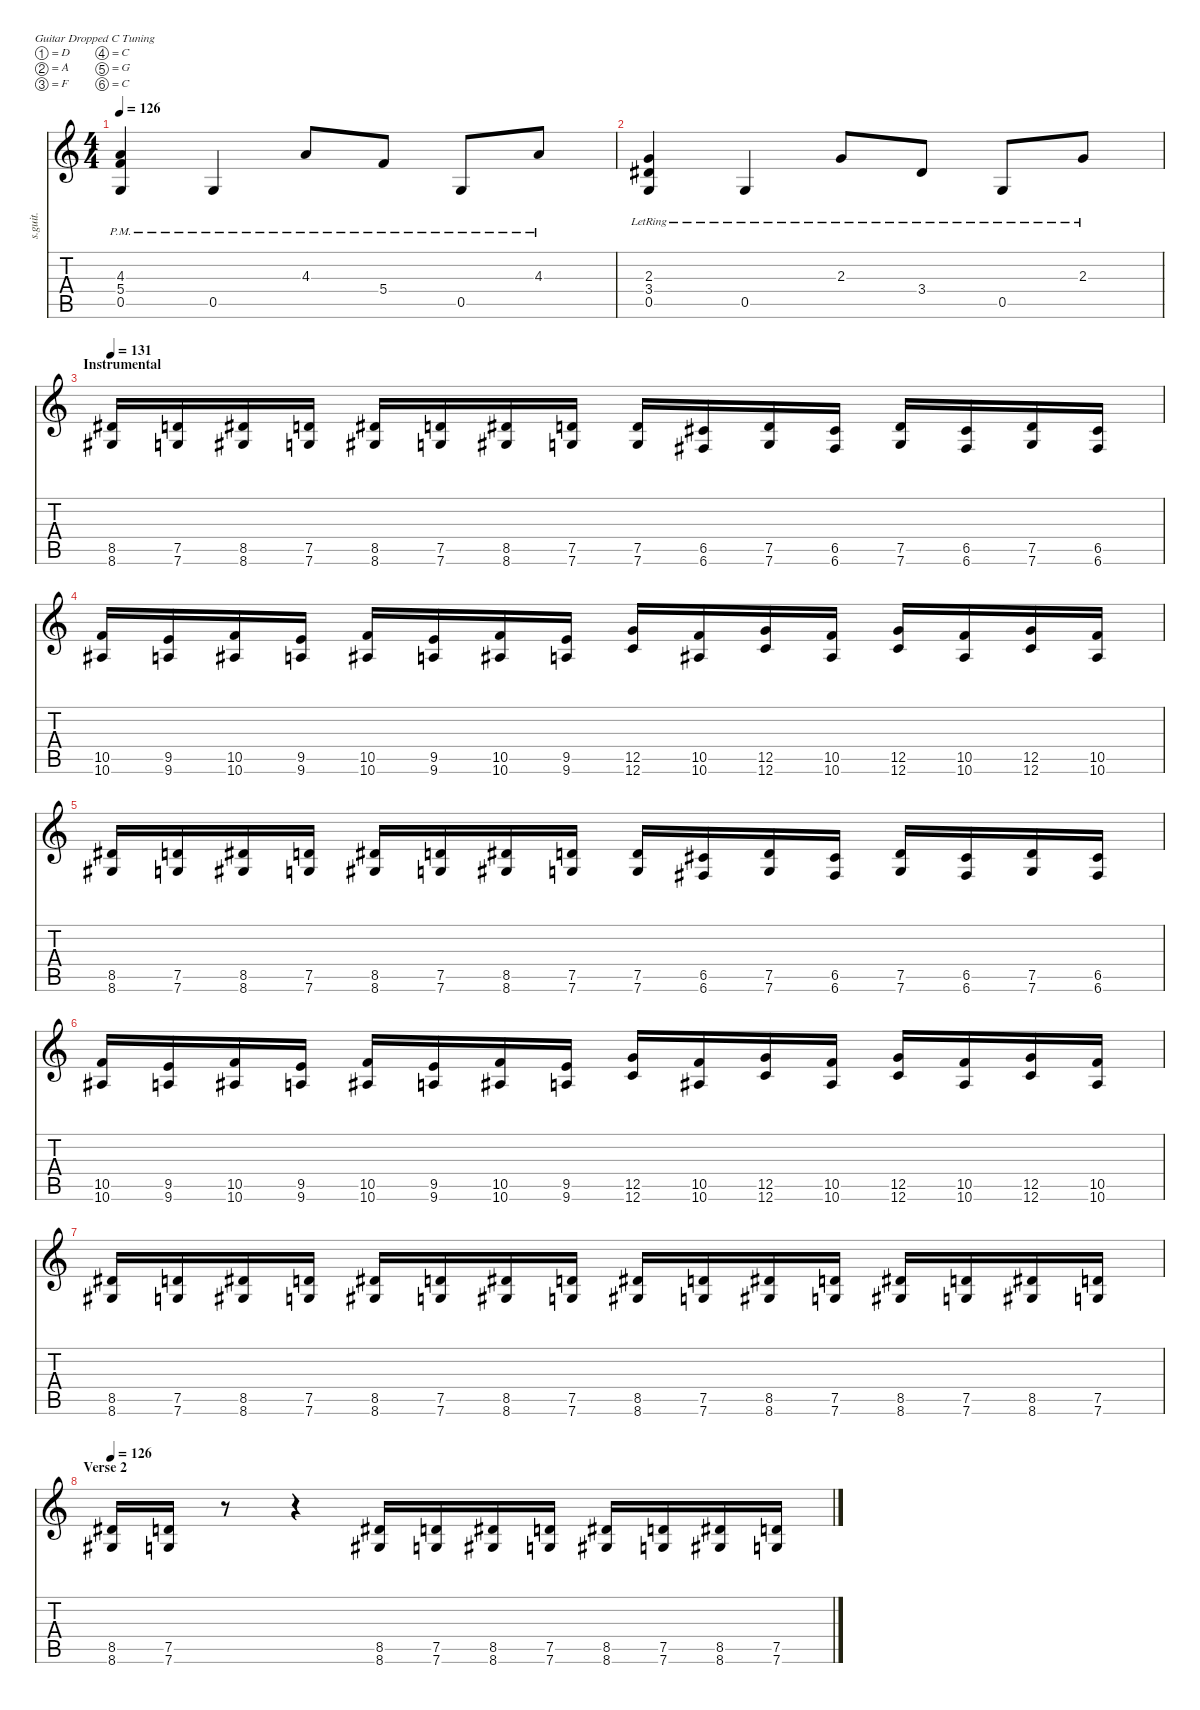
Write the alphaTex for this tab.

\defaultSystemsLayout 4
\hideDynamics
\bracketExtendMode nobrackets
\track ("Daron Malakian | Master" "s.guit.") {instrument distortionguitar}
\staff {score tabs}
\tuning (D4 A3 F3 C3 G2 C2)
\ts (4 4)
\tempo 126
\clef g2
\ks c
(4.3{pm} 5.4{pm} 0.5{pm}).4{lyrics (0 "") lyrics (1 "") lyrics (2 "") lyrics (3 "") lyrics (4 "") dy f} 0.5{pm}.4{lyrics (0 "") lyrics (1 "") lyrics (2 "") lyrics (3 "") lyrics (4 "")} 4.3{pm}.8{lyrics (0 "") lyrics (1 "") lyrics (2 "") lyrics (3 "") lyrics (4 "")} 5.4{pm}.8{lyrics (0 "") lyrics (1 "") lyrics (2 "") lyrics (3 "") lyrics (4 "")} 0.5{pm}.8{lyrics (0 "") lyrics (1 "") lyrics (2 "") lyrics (3 "") lyrics (4 "")} 4.3{pm}.8{lyrics (0 "") lyrics (1 "") lyrics (2 "") lyrics (3 "") lyrics (4 "")} |
(2.3{lr} 3.4{lr acc #} 0.5{lr}).4{lyrics (0 "") lyrics (1 "") lyrics (2 "") lyrics (3 "") lyrics (4 "")} 0.5{lr}.4{lyrics (0 "") lyrics (1 "") lyrics (2 "") lyrics (3 "") lyrics (4 "")} 2.3{lr}.8{lyrics (0 "") lyrics (1 "") lyrics (2 "") lyrics (3 "") lyrics (4 "")} 3.4{lr acc #}.8{lyrics (0 "") lyrics (1 "") lyrics (2 "") lyrics (3 "") lyrics (4 "")} 0.5{lr}.8{lyrics (0 "") lyrics (1 "") lyrics (2 "") lyrics (3 "") lyrics (4 "")} 2.3{lr}.8{lyrics (0 "") lyrics (1 "") lyrics (2 "") lyrics (3 "") lyrics (4 "")} |
\section ("" "Instrumental")
\tempo 131
(8.5{acc #} 8.6{acc #}).16{lyrics (0 "") lyrics (1 "") lyrics (2 "") lyrics (3 "") lyrics (4 "")} (7.5 7.6).16{lyrics (0 "") lyrics (1 "") lyrics (2 "") lyrics (3 "") lyrics (4 "")} (8.5{acc #} 8.6{acc #}).16{lyrics (0 "") lyrics (1 "") lyrics (2 "") lyrics (3 "") lyrics (4 "")} (7.5 7.6).16{lyrics (0 "") lyrics (1 "") lyrics (2 "") lyrics (3 "") lyrics (4 "")} (8.5{acc #} 8.6{acc #}).16{lyrics (0 "") lyrics (1 "") lyrics (2 "") lyrics (3 "") lyrics (4 "")} (7.5 7.6).16{lyrics (0 "") lyrics (1 "") lyrics (2 "") lyrics (3 "") lyrics (4 "")} (8.5{acc #} 8.6{acc #}).16{lyrics (0 "") lyrics (1 "") lyrics (2 "") lyrics (3 "") lyrics (4 "")} (7.5 7.6).16{lyrics (0 "") lyrics (1 "") lyrics (2 "") lyrics (3 "") lyrics (4 "")} (7.5 7.6).16{lyrics (0 "") lyrics (1 "") lyrics (2 "") lyrics (3 "") lyrics (4 "")} (6.5{acc #} 6.6{acc #}).16{lyrics (0 "") lyrics (1 "") lyrics (2 "") lyrics (3 "") lyrics (4 "")} (7.5 7.6).16{lyrics (0 "") lyrics (1 "") lyrics (2 "") lyrics (3 "") lyrics (4 "")} (6.5{acc #} 6.6{acc #}).16{lyrics (0 "") lyrics (1 "") lyrics (2 "") lyrics (3 "") lyrics (4 "")} (7.5 7.6).16{lyrics (0 "") lyrics (1 "") lyrics (2 "") lyrics (3 "") lyrics (4 "")} (6.5{acc #} 6.6{acc #}).16{lyrics (0 "") lyrics (1 "") lyrics (2 "") lyrics (3 "") lyrics (4 "")} (7.5 7.6).16{lyrics (0 "") lyrics (1 "") lyrics (2 "") lyrics (3 "") lyrics (4 "")} (6.5{acc #} 6.6{acc #}).16{lyrics (0 "") lyrics (1 "") lyrics (2 "") lyrics (3 "") lyrics (4 "")} |
(10.5 10.6{acc #}).16{lyrics (0 "") lyrics (1 "") lyrics (2 "") lyrics (3 "") lyrics (4 "")} (9.5 9.6).16{lyrics (0 "") lyrics (1 "") lyrics (2 "") lyrics (3 "") lyrics (4 "")} (10.5 10.6{acc #}).16{lyrics (0 "") lyrics (1 "") lyrics (2 "") lyrics (3 "") lyrics (4 "")} (9.5 9.6).16{lyrics (0 "") lyrics (1 "") lyrics (2 "") lyrics (3 "") lyrics (4 "")} (10.5 10.6{acc #}).16{lyrics (0 "") lyrics (1 "") lyrics (2 "") lyrics (3 "") lyrics (4 "")} (9.5 9.6).16{lyrics (0 "") lyrics (1 "") lyrics (2 "") lyrics (3 "") lyrics (4 "")} (10.5 10.6{acc #}).16{lyrics (0 "") lyrics (1 "") lyrics (2 "") lyrics (3 "") lyrics (4 "")} (9.5 9.6).16{lyrics (0 "") lyrics (1 "") lyrics (2 "") lyrics (3 "") lyrics (4 "")} (12.5 12.6).16{lyrics (0 "") lyrics (1 "") lyrics (2 "") lyrics (3 "") lyrics (4 "")} (10.5 10.6{acc #}).16{lyrics (0 "") lyrics (1 "") lyrics (2 "") lyrics (3 "") lyrics (4 "")} (12.5 12.6).16{lyrics (0 "") lyrics (1 "") lyrics (2 "") lyrics (3 "") lyrics (4 "")} (10.5 10.6{acc #}).16{lyrics (0 "") lyrics (1 "") lyrics (2 "") lyrics (3 "") lyrics (4 "")} (12.5 12.6).16{lyrics (0 "") lyrics (1 "") lyrics (2 "") lyrics (3 "") lyrics (4 "")} (10.5 10.6{acc #}).16{lyrics (0 "") lyrics (1 "") lyrics (2 "") lyrics (3 "") lyrics (4 "")} (12.5 12.6).16{lyrics (0 "") lyrics (1 "") lyrics (2 "") lyrics (3 "") lyrics (4 "")} (10.5 10.6{acc #}).16{lyrics (0 "") lyrics (1 "") lyrics (2 "") lyrics (3 "") lyrics (4 "")} |
(8.5{acc #} 8.6{acc #}).16{lyrics (0 "") lyrics (1 "") lyrics (2 "") lyrics (3 "") lyrics (4 "")} (7.5 7.6).16{lyrics (0 "") lyrics (1 "") lyrics (2 "") lyrics (3 "") lyrics (4 "")} (8.5{acc #} 8.6{acc #}).16{lyrics (0 "") lyrics (1 "") lyrics (2 "") lyrics (3 "") lyrics (4 "")} (7.5 7.6).16{lyrics (0 "") lyrics (1 "") lyrics (2 "") lyrics (3 "") lyrics (4 "")} (8.5{acc #} 8.6{acc #}).16{lyrics (0 "") lyrics (1 "") lyrics (2 "") lyrics (3 "") lyrics (4 "")} (7.5 7.6).16{lyrics (0 "") lyrics (1 "") lyrics (2 "") lyrics (3 "") lyrics (4 "")} (8.5{acc #} 8.6{acc #}).16{lyrics (0 "") lyrics (1 "") lyrics (2 "") lyrics (3 "") lyrics (4 "")} (7.5 7.6).16{lyrics (0 "") lyrics (1 "") lyrics (2 "") lyrics (3 "") lyrics (4 "")} (7.5 7.6).16{lyrics (0 "") lyrics (1 "") lyrics (2 "") lyrics (3 "") lyrics (4 "")} (6.5{acc #} 6.6{acc #}).16{lyrics (0 "") lyrics (1 "") lyrics (2 "") lyrics (3 "") lyrics (4 "")} (7.5 7.6).16{lyrics (0 "") lyrics (1 "") lyrics (2 "") lyrics (3 "") lyrics (4 "")} (6.5{acc #} 6.6{acc #}).16{lyrics (0 "") lyrics (1 "") lyrics (2 "") lyrics (3 "") lyrics (4 "")} (7.5 7.6).16{lyrics (0 "") lyrics (1 "") lyrics (2 "") lyrics (3 "") lyrics (4 "")} (6.5{acc #} 6.6{acc #}).16{lyrics (0 "") lyrics (1 "") lyrics (2 "") lyrics (3 "") lyrics (4 "")} (7.5 7.6).16{lyrics (0 "") lyrics (1 "") lyrics (2 "") lyrics (3 "") lyrics (4 "")} (6.5{acc #} 6.6{acc #}).16{lyrics (0 "") lyrics (1 "") lyrics (2 "") lyrics (3 "") lyrics (4 "")} |
(10.5 10.6{acc #}).16{lyrics (0 "") lyrics (1 "") lyrics (2 "") lyrics (3 "") lyrics (4 "")} (9.5 9.6).16{lyrics (0 "") lyrics (1 "") lyrics (2 "") lyrics (3 "") lyrics (4 "")} (10.5 10.6{acc #}).16{lyrics (0 "") lyrics (1 "") lyrics (2 "") lyrics (3 "") lyrics (4 "")} (9.5 9.6).16{lyrics (0 "") lyrics (1 "") lyrics (2 "") lyrics (3 "") lyrics (4 "")} (10.5 10.6{acc #}).16{lyrics (0 "") lyrics (1 "") lyrics (2 "") lyrics (3 "") lyrics (4 "")} (9.5 9.6).16{lyrics (0 "") lyrics (1 "") lyrics (2 "") lyrics (3 "") lyrics (4 "")} (10.5 10.6{acc #}).16{lyrics (0 "") lyrics (1 "") lyrics (2 "") lyrics (3 "") lyrics (4 "")} (9.5 9.6).16{lyrics (0 "") lyrics (1 "") lyrics (2 "") lyrics (3 "") lyrics (4 "")} (12.5 12.6).16{lyrics (0 "") lyrics (1 "") lyrics (2 "") lyrics (3 "") lyrics (4 "")} (10.5 10.6{acc #}).16{lyrics (0 "") lyrics (1 "") lyrics (2 "") lyrics (3 "") lyrics (4 "")} (12.5 12.6).16{lyrics (0 "") lyrics (1 "") lyrics (2 "") lyrics (3 "") lyrics (4 "")} (10.5 10.6{acc #}).16{lyrics (0 "") lyrics (1 "") lyrics (2 "") lyrics (3 "") lyrics (4 "")} (12.5 12.6).16{lyrics (0 "") lyrics (1 "") lyrics (2 "") lyrics (3 "") lyrics (4 "")} (10.5 10.6{acc #}).16{lyrics (0 "") lyrics (1 "") lyrics (2 "") lyrics (3 "") lyrics (4 "")} (12.5 12.6).16{lyrics (0 "") lyrics (1 "") lyrics (2 "") lyrics (3 "") lyrics (4 "")} (10.5 10.6{acc #}).16{lyrics (0 "") lyrics (1 "") lyrics (2 "") lyrics (3 "") lyrics (4 "")} |
(8.5{acc #} 8.6{acc #}).16{lyrics (0 "") lyrics (1 "") lyrics (2 "") lyrics (3 "") lyrics (4 "")} (7.5 7.6).16{lyrics (0 "") lyrics (1 "") lyrics (2 "") lyrics (3 "") lyrics (4 "")} (8.5{acc #} 8.6{acc #}).16{lyrics (0 "") lyrics (1 "") lyrics (2 "") lyrics (3 "") lyrics (4 "")} (7.5 7.6).16{lyrics (0 "") lyrics (1 "") lyrics (2 "") lyrics (3 "") lyrics (4 "")} (8.5{acc #} 8.6{acc #}).16{lyrics (0 "") lyrics (1 "") lyrics (2 "") lyrics (3 "") lyrics (4 "")} (7.5 7.6).16{lyrics (0 "") lyrics (1 "") lyrics (2 "") lyrics (3 "") lyrics (4 "")} (8.5{acc #} 8.6{acc #}).16{lyrics (0 "") lyrics (1 "") lyrics (2 "") lyrics (3 "") lyrics (4 "")} (7.5 7.6).16{lyrics (0 "") lyrics (1 "") lyrics (2 "") lyrics (3 "") lyrics (4 "")} (8.5{acc #} 8.6{acc #}).16{lyrics (0 "") lyrics (1 "") lyrics (2 "") lyrics (3 "") lyrics (4 "")} (7.5 7.6).16{lyrics (0 "") lyrics (1 "") lyrics (2 "") lyrics (3 "") lyrics (4 "")} (8.5{acc #} 8.6{acc #}).16{lyrics (0 "") lyrics (1 "") lyrics (2 "") lyrics (3 "") lyrics (4 "")} (7.5 7.6).16{lyrics (0 "") lyrics (1 "") lyrics (2 "") lyrics (3 "") lyrics (4 "")} (8.5{acc #} 8.6{acc #}).16{lyrics (0 "") lyrics (1 "") lyrics (2 "") lyrics (3 "") lyrics (4 "")} (7.5 7.6).16{lyrics (0 "") lyrics (1 "") lyrics (2 "") lyrics (3 "") lyrics (4 "")} (8.5{acc #} 8.6{acc #}).16{lyrics (0 "") lyrics (1 "") lyrics (2 "") lyrics (3 "") lyrics (4 "")} (7.5 7.6).16{lyrics (0 "") lyrics (1 "") lyrics (2 "") lyrics (3 "") lyrics (4 "")} |
\section ("" "Verse 2")
\tempo 126
(8.5{acc #} 8.6{acc #}).16{lyrics (0 "") lyrics (1 "") lyrics (2 "") lyrics (3 "") lyrics (4 "")} (7.5 7.6).16{lyrics (0 "") lyrics (1 "") lyrics (2 "") lyrics (3 "") lyrics (4 "")} r.8 r.4 (8.5{acc #} 8.6{acc #}).16{lyrics (0 "") lyrics (1 "") lyrics (2 "") lyrics (3 "") lyrics (4 "")} (7.5 7.6).16{lyrics (0 "") lyrics (1 "") lyrics (2 "") lyrics (3 "") lyrics (4 "")} (8.5{acc #} 8.6{acc #}).16{lyrics (0 "") lyrics (1 "") lyrics (2 "") lyrics (3 "") lyrics (4 "")} (7.5 7.6).16{lyrics (0 "") lyrics (1 "") lyrics (2 "") lyrics (3 "") lyrics (4 "")} (8.5{acc #} 8.6{acc #}).16{lyrics (0 "") lyrics (1 "") lyrics (2 "") lyrics (3 "") lyrics (4 "")} (7.5 7.6).16{lyrics (0 "") lyrics (1 "") lyrics (2 "") lyrics (3 "") lyrics (4 "")} (8.5{acc #} 8.6{acc #}).16{lyrics (0 "") lyrics (1 "") lyrics (2 "") lyrics (3 "") lyrics (4 "")} (7.5 7.6).16{lyrics (0 "") lyrics (1 "") lyrics (2 "") lyrics (3 "") lyrics (4 "")}
